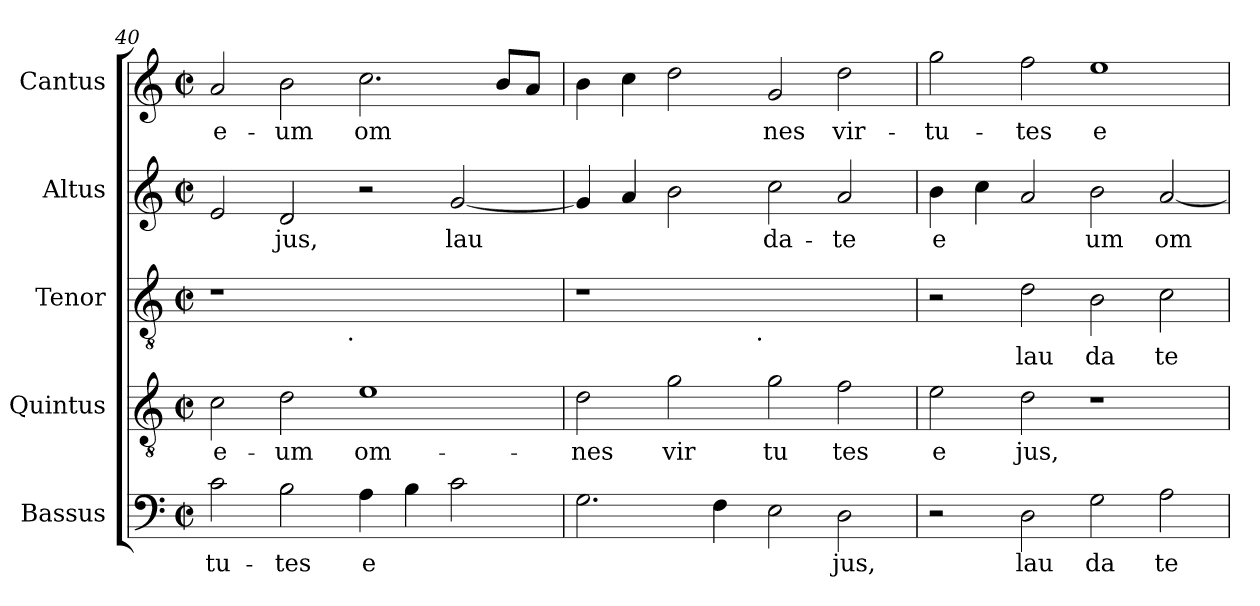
**kern	**text	**kern	**text	**kern	**text	**kern	**text	**kern	**text
*part5	*part5	*part4	*part4	*part3	*part3	*part2	*part2	*part1	*part1
*staff5	*staff5	*staff4	*staff4	*staff3	*staff3	*staff2	*staff2	*staff1	*staff1
*I"Bassus	*	*I"Quintus	*	*I"Tenor	*	*I"Altus	*	*I"Cantus	*
*clefF4	*	*clefGv2	*	*clefGv2	*	*clefG2	*	*clefG2	*
*k[]	*	*k[]	*	*k[]	*	*k[]	*	*k[]	*
*C:	*	*C:	*	*C:	*	*C:	*	*C:	*
*M2/2	*	*M2/2	*	*M2/2	*	*M2/2	*	*M2/2	*
*met(c|)	*	*met(c|)	*	*met(c|)	*	*met(c|)	*	*met(c|)	*
=40	=40	=40	=40	=40	=40	=40	=40	=40	=40
!	!LO:LY:b:cj	!	!LO:LY:b:cj	!	!	!	!LO:LY:b:cj	!	!LO:LY:b:cj
*	*	*	*	*^	*	*	*	*	*
2c\	-tu-	2c\	e-	1r	2ryy	.	2e/	--	2a/	e-
!	!LO:LY:b:cj	!	!LO:LY:b:cj	!	!	!	!	!LO:LY:b:cj	!	!LO:LY:b:cj
2B\	-tes	2d\	-um	.	4...ryy	.	2d/	-jus,	2b\	-um
!	!	!	!	!	!LO:TX:b:t=.	!	!	!	!	!
.	.	.	.	.	1ryy	.	.	.	.	.
!	!LO:LY:b:cj	!	!LO:LY:b:cj	!	!	!	!	!	!	!LO:LY:b:cj
4A\	e-	1e	om-	1ryy	.	.	2r	.	2.cc\	om-
!	!LO:LY:b:cj	!	!	!	!	!	!	!	!	!
4B\	--	.	.	.	.	.	.	.	.	.
!	!LO:LY:b:cj	!	!	!	!	!	!	!LO:LY:b:cj	!	!
2c\	--	.	.	.	.	.	[<2g/	lau-	.	.
!	!	!	!	!	!	!	!	!	!	!LO:LY:b:cj
.	.	.	.	.	.	.	.	.	8b/L	--
!	!	!	!	!	!	!	!	!	!	!LO:LY:b:cj
.	.	.	.	.	.	.	.	.	8a/J	--
.	.	.	.	.	32ryy	.	.	.	.	.
!!LO:PB:g=z
=41	=41	=41	=41	=41	=41	=41	=41	=41	=41	=41
!	!LO:LY:b:cj	!	!LO:LY:b:cj	!	!	!	!	!LO:LY:b:cj	!	!LO:LY:b:cj
2.G\	--	2d\	-nes	1r	2ryy	.	4g/]	--	4b\	--
!	!	!	!	!	!	!	!	!LO:LY:b:cj	!	!LO:LY:b:cj
.	.	.	.	.	.	.	4a/	--	4cc\	--
!	!	!	!LO:LY:b:cj	!	!	!	!	!LO:LY:b:cj	!	!LO:LY:b:cj
.	.	2g\	vir	.	4...ryy	.	2b\	--	2dd\	--
!	!LO:LY:b:cj	!	!	!	!	!	!	!	!	!
4F\	--	.	.	.	.	.	.	.	.	.
!	!	!	!	!	!LO:TX:b:t=.	!	!	!	!	!
.	.	.	.	.	1ryy	.	.	.	.	.
!	!LO:LY:b:cj	!	!LO:LY:b:cj	!	!	!	!	!LO:LY:b:cj	!	!LO:LY:b:cj
2E\	--	2g\	tu	1ryy	.	.	2cc\	-da-	2g/	-nes
!	!LO:LY:b:cj	!	!LO:LY:b:cj	!	!	!	!	!LO:LY:b:cj	!	!LO:LY:b:cj
2D\	-jus,	2f\	tes	.	.	.	2a/	-te	2dd\	vir-
.	.	.	.	.	32ryy	.	.	.	.	.
=42	=42	=42	=42	=42	=42	=42	=42	=42	=42	=42
!	!	!	!LO:LY:b:cj	!	!	!	!	!LO:LY:b:cj	!	!LO:LY:b:cj
*	*	*	*	*v	*v	*	*	*	*	*
2r	.	2e\	e	2r	.	4b\	e-	2gg\	-tu-
!	!	!	!	!	!	!	!LO:LY:b:cj	!	!
.	.	.	.	.	.	4cc\	--	.	.
!	!LO:LY:b:cj	!	!LO:LY:b:cj	!	!LO:LY:b:cj	!	!LO:LY:b:cj	!	!LO:LY:b:cj
2D\	lau	2d\	jus,	2d\	lau	2a/	--	2ff\	-tes
!	!LO:LY:b:cj	!	!	!	!LO:LY:b:cj	!	!LO:LY:b:cj	!	!LO:LY:b:cj
2G\	da	1r	.	2B\	da	2b\	-um	1ee	e-
!	!LO:LY:b:cj	!	!	!	!LO:LY:b:cj	!	!LO:LY:b:cj	!	!
2A\	te	.	.	2c\	te	[<2a/	om-	.	.
=	=	=	=	=	=	=	=	=	=
*-	*-	*-	*-	*-	*-	*-	*-	*-	*-
